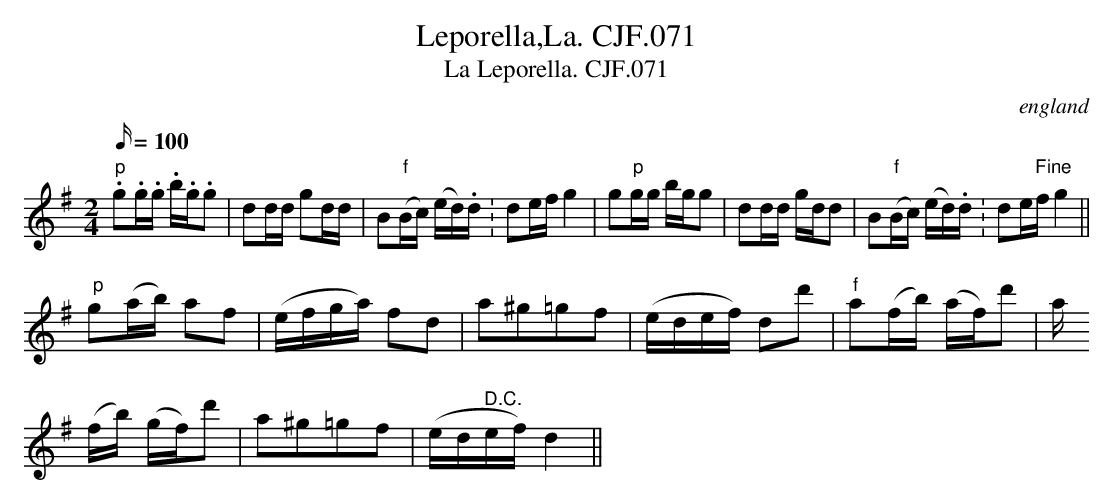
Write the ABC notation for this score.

X:1
T:Leporella,La. CJF.071
T:La Leporella. CJF.071
O:england
M:2/4
L:1/16
Q:100
K:G
"p".g2.g.g .b.g.g2|d2dd g2dd|B2"f"(Bc) (ed).d.|d2efg4|\
g2"p"gg bgg2|d2dd gdd2|B2"f"(Bc) (ed).d.|d2e" Fine"fg4||
" p"g2(ab) a2f2|(efga) f2d2|a2^g2=g2f2|(edef) d2d'2|"f"a2(fb) (af)d'2|a
2
(fb) (gf)d'2|a2^g2=g2f2|(ed" D.C."ef)d4||
